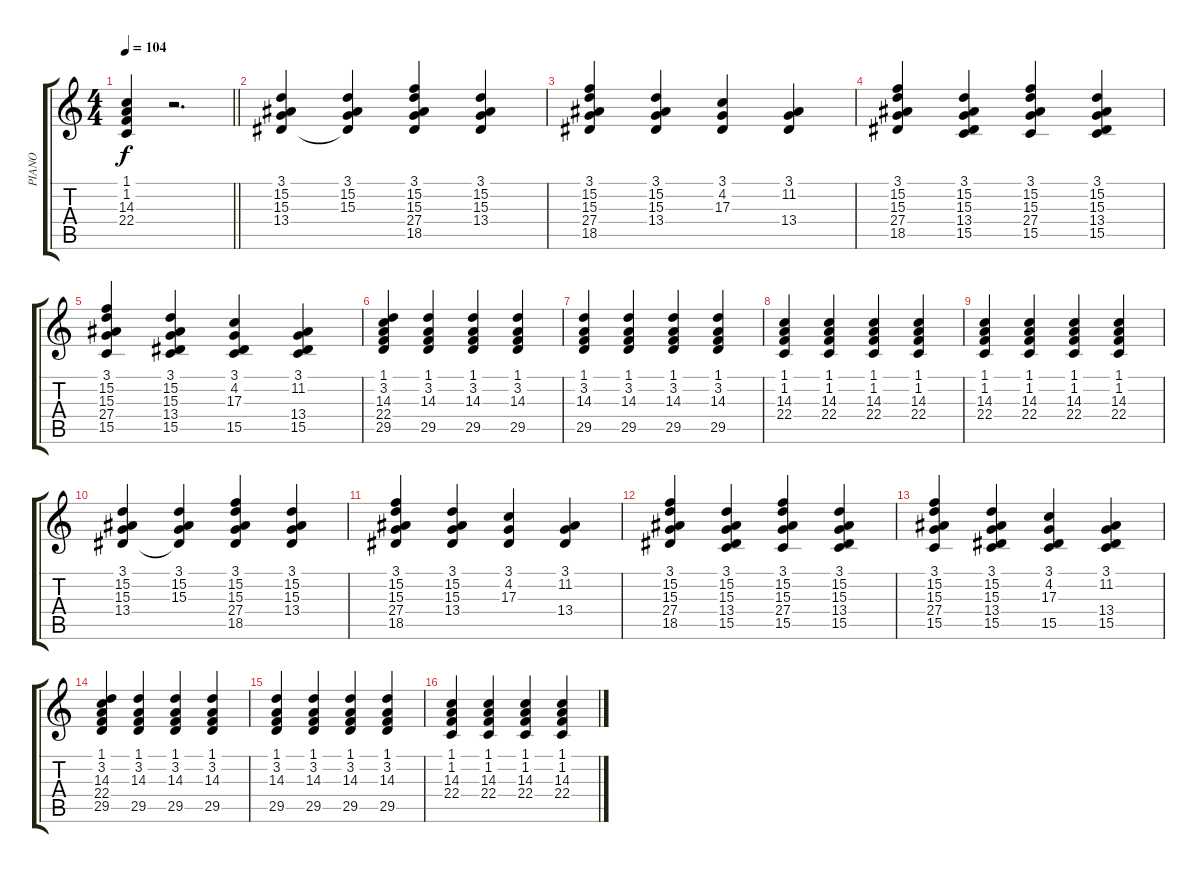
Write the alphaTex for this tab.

\track ("PIANO" "PIANO") {instrument electricpiano1}
\staff {score tabs}
\tuning (E4 B3 G3 D3 A2 E2) {hide}
\ts (4 4)
\tempo 104
\clef g2
\barLineRight lightlight
\ks c
(1.1 1.2 14.3 22.4).4{dy f} r.2{d} |
\section ("" "")
(3.1 15.2 15.3 13.4).4 (3.1 15.2 15.3 13.4{t}).4 (3.1 15.2 15.3 27.4 18.5).4 (3.1 15.2 15.3 13.4).4 |
(3.1 15.2 15.3 27.4 18.5).4 (3.1 15.2 15.3 13.4).4 (3.1 4.2 17.3).4 (3.1 11.2 13.4).4 |
(3.1 15.2 15.3 27.4 18.5).4 (3.1 15.2 15.3 13.4 15.5).4 (3.1 15.2 15.3 27.4 15.5).4 (3.1 15.2 15.3 13.4 15.5).4 |
(3.1 15.2 15.3 27.4 15.5).4 (3.1 15.2 15.3 13.4 15.5).4 (3.1 4.2 17.3 15.5).4 (3.1 11.2 13.4 15.5).4 |
(1.1 3.2 14.3 22.4 29.5).4 (1.1 3.2 14.3 29.5).4 (1.1 3.2 14.3 29.5).4 (1.1 3.2 14.3 29.5).4 |
(1.1 3.2 14.3 29.5).4 (1.1 3.2 14.3 29.5).4 (1.1 3.2 14.3 29.5).4 (1.1 3.2 14.3 29.5).4 |
(1.1 1.2 14.3 22.4).4 (1.1 1.2 14.3 22.4).4 (1.1 1.2 14.3 22.4).4 (1.1 1.2 14.3 22.4).4 |
(1.1 1.2 14.3 22.4).4 (1.1 1.2 14.3 22.4).4 (1.1 1.2 14.3 22.4).4 (1.1 1.2 14.3 22.4).4 |
(3.1 15.2 15.3 13.4).4 (3.1 15.2 15.3 13.4{t}).4 (3.1 15.2 15.3 27.4 18.5).4 (3.1 15.2 15.3 13.4).4 |
(3.1 15.2 15.3 27.4 18.5).4 (3.1 15.2 15.3 13.4).4 (3.1 4.2 17.3).4 (3.1 11.2 13.4).4 |
(3.1 15.2 15.3 27.4 18.5).4 (3.1 15.2 15.3 13.4 15.5).4 (3.1 15.2 15.3 27.4 15.5).4 (3.1 15.2 15.3 13.4 15.5).4 |
(3.1 15.2 15.3 27.4 15.5).4 (3.1 15.2 15.3 13.4 15.5).4 (3.1 4.2 17.3 15.5).4 (3.1 11.2 13.4 15.5).4 |
(1.1 3.2 14.3 22.4 29.5).4 (1.1 3.2 14.3 29.5).4 (1.1 3.2 14.3 29.5).4 (1.1 3.2 14.3 29.5).4 |
(1.1 3.2 14.3 29.5).4 (1.1 3.2 14.3 29.5).4 (1.1 3.2 14.3 29.5).4 (1.1 3.2 14.3 29.5).4 |
(1.1 1.2 14.3 22.4).4 (1.1 1.2 14.3 22.4).4 (1.1 1.2 14.3 22.4).4 (1.1 1.2 14.3 22.4).4
